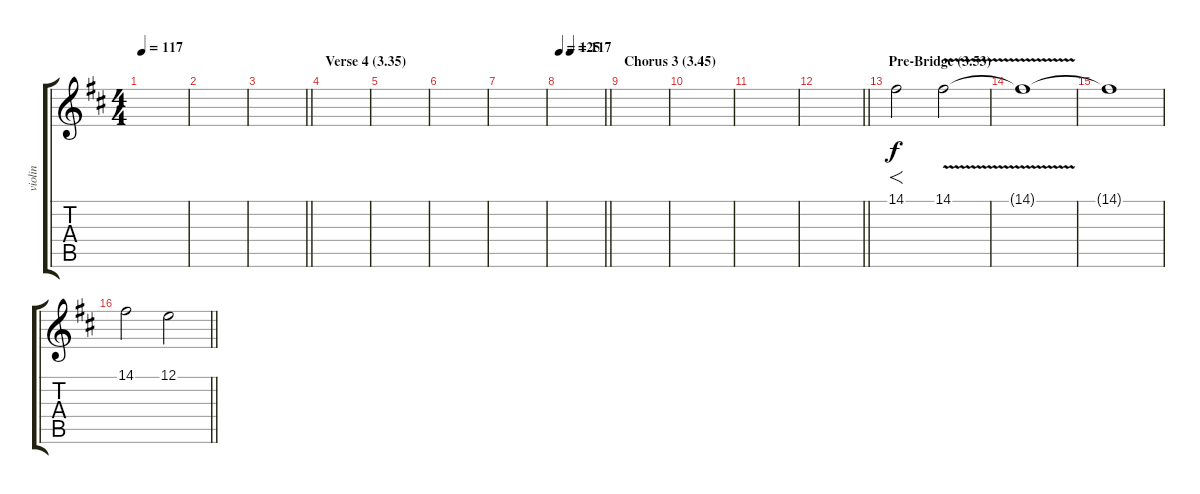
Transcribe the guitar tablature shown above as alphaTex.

\track ("violin" "violin") {instrument violin}
\staff {score tabs}
\tuning (E4 B3 G3 D3 A2 E2) {hide}
\ts (4 4)
\tempo 117
\clef g2
\ks d
|
|
\barLineRight lightlight
|
\section ("" "Verse 4 (3.35)")
|
|
|
|
\tempo 125
\tempo (117 0.25)
\barLineRight lightlight
|
\section ("" "Chorus 3 (3.45)")
|
|
|
\barLineRight lightlight
|
\section ("" "Pre-Bridge (3.53)")
14.1.2{f} 14.1{v}.2 |
14.1{t}.1 |
14.1{t}.1 |
\barLineRight lightlight
14.1.2 12.1.2
